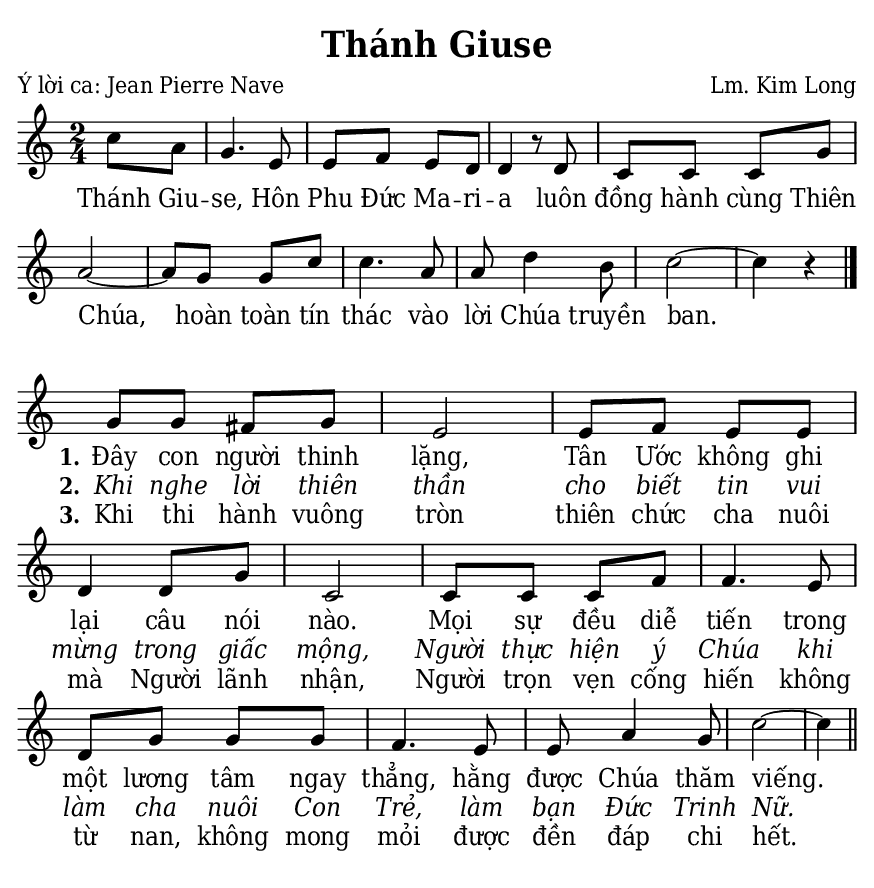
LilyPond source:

% Cài đặt chung
\version "2.24.3"
\include "english.ly"

\header {
  title = "Thánh Giuse"
  poet = "Ý lời ca: Jean Pierre Nave"
  composer = "Lm. Kim Long"
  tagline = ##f
}

% Nhạc
nhacPhanMot = \relative c'' {
  \key c \major
  \time 2/4
  \partial 4 c8 a |
  g4. e8 |
  e f e d |
  d4 r8 d |
  c c c g' |
  a2 ~ |
  a8 g g c |
  c4. a8 |
  a d4 b8 |
  c2 ~ |
  c4 r \bar "|."
}

nhacPhanHai = \relative c'' {
  \key c \major
  \time 2/4
  g8 g fs g |
  e2 |
  e8 f e e |
  d4 d8 g |
  c,2 |
  c8 c c f |
  f4. e8 |
  d g g g |
  f4. e8 |
  e a4 g8 |
  c2 ~ |
  c4 \bar "||"
}

% Lời
loiPhanMot = \lyricmode {
  Thánh Giu -- se, Hôn Phu Đức Ma -- ri -- a
  luôn đồng hành cùng Thiên Chúa,
  hoàn toàn tín thác vào lời Chúa truyền ban.
}

loiPhanHai = \lyricmode {
  <<
    {
      \set stanza = "1."
      Đây con người thinh lặng, Tân Ước không ghi lại câu nói nào.
      Mọi sự đều diễ tiến trong một lương tâm ngay thẳng,
      hằng được Chúa thăm viếng.
    }
    \new Lyrics {
	    \set associatedVoice = "beSop"
	    \set stanza = "2."
      \override Lyrics.LyricText.font-shape = #'italic
      Khi nghe lời thiên thần cho biết tin vui mừng trong giấc mộng,
      Người thực hiện ý Chúa khi làm cha nuôi Con Trẻ,
      làm bạn Đức Trinh Nữ.
    }
    \new Lyrics {
	    \set associatedVoice = "beSop"
	    \set stanza = "3."
      Khi thi hành vuông tròn thiên chức cha nuôi mà Người lãnh nhận,
      Người trọn vẹn cống hiến không từ nan,
      không mong mỏi được đền đáp chi hết.
    }
  >>
}

% Dàn trang
\paper {
  #(set-paper-size "a5")
  top-margin = 3\mm
  bottom-margin = 3\mm
  left-margin = 3\mm
  right-margin = 3\mm
  indent = #0
  #(define fonts
	 (make-pango-font-tree "Deja Vu Serif Condensed"
	 		       "Deja Vu Serif Condensed"
			       "Deja Vu Serif Condensed"
			       (/ 20 20)))
  print-page-number = ##f
}

\score {
  <<
    \new Staff <<
        \clef treble
        \new Voice = beSop {
          \nhacPhanMot
        }
      \new Lyrics \lyricsto beSop \loiPhanMot
    >>
  >>
  \layout {
    \override Lyrics.LyricSpace.minimum-distance = #0.7
    \override Score.BarNumber.break-visibility = ##(#f #f #f)
    \override Score.SpacingSpanner.uniform-stretching = ##t
    \override LyricHyphen.minimum-distance = #1.2
    ragged-last = ##f
  }
}

\score {
  <<
    \new Staff <<
        \clef treble
        \new Voice = beSop {
          \nhacPhanHai
        }
      \new Lyrics \lyricsto beSop \loiPhanHai
    >>
  >>
  \layout {
    \override Staff.TimeSignature.transparent = ##t
    \override Lyrics.LyricSpace.minimum-distance = #1.5
    \override Score.BarNumber.break-visibility = ##(#f #f #f)
    \override Score.SpacingSpanner.uniform-stretching = ##t
    ragged-last = ##f
  }
}
